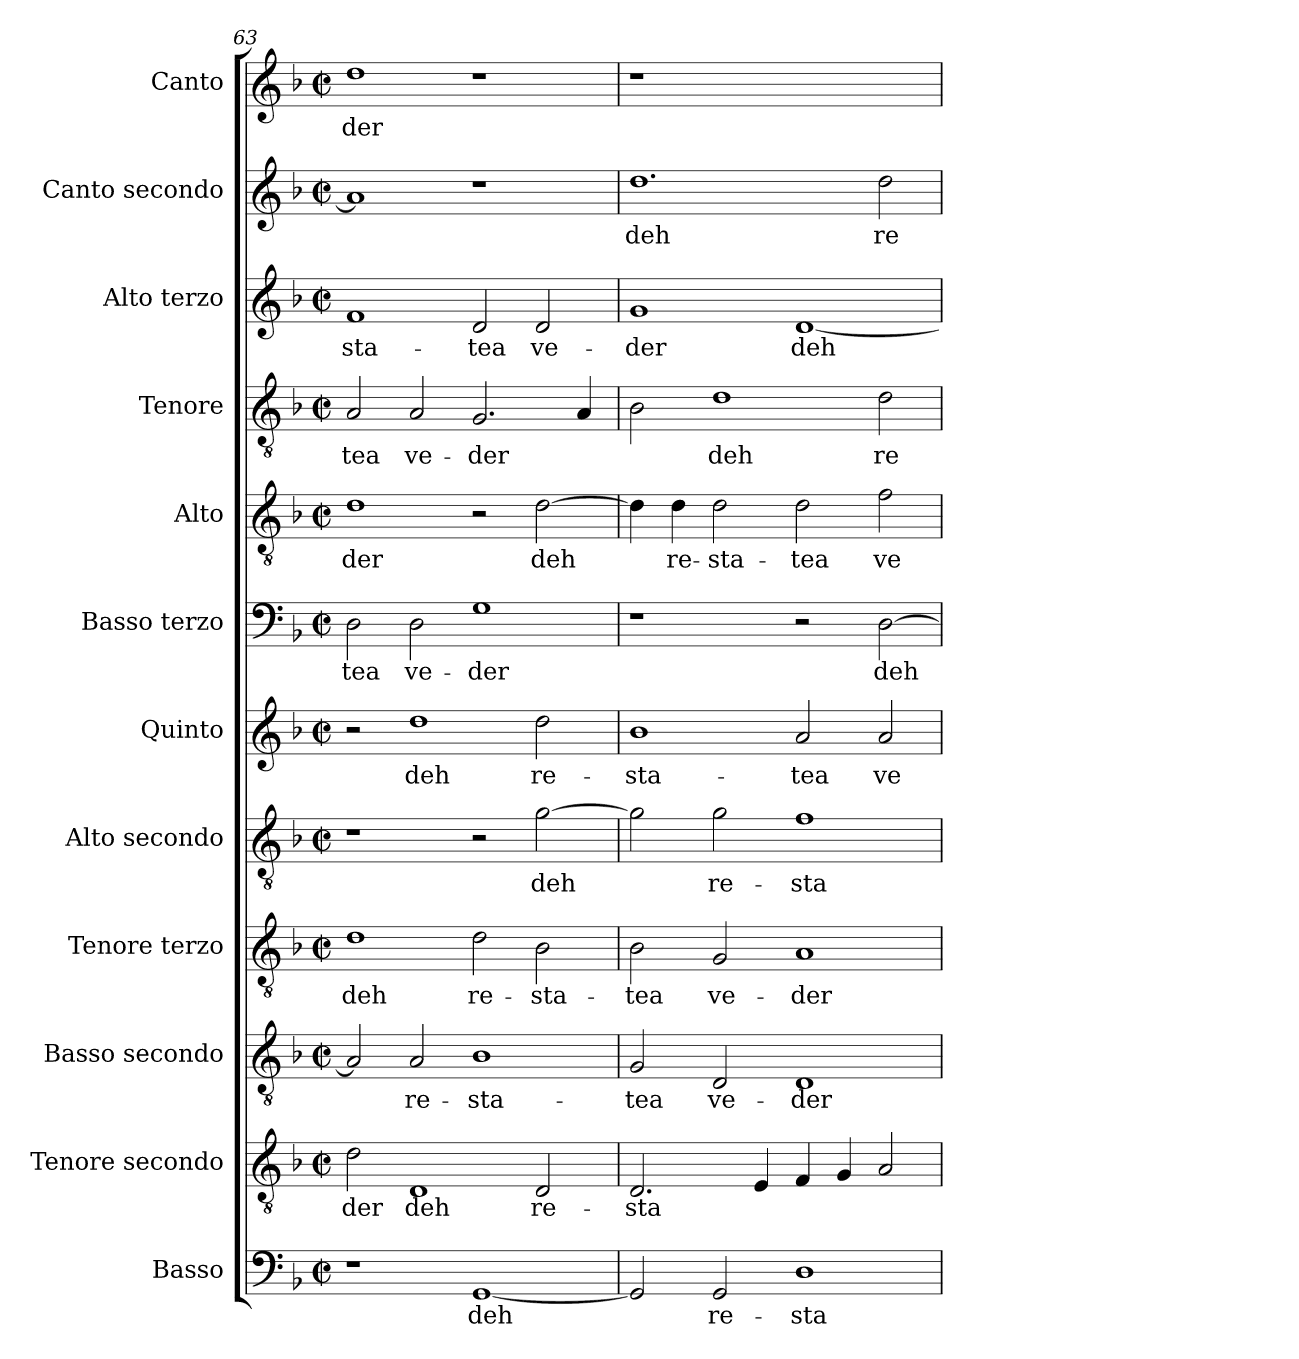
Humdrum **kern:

**kern	**text	**kern	**text	**kern	**text	**kern	**text	**kern	**text	**kern	**text	**kern	**text	**kern	**text	**kern	**text	**kern	**text	**kern	**text	**kern	**text
*part12	*part12	*part11	*part11	*part10	*part10	*part9	*part9	*part8	*part8	*part7	*part7	*part6	*part6	*part5	*part5	*part4	*part4	*part3	*part3	*part2	*part2	*part1	*part1
*staff12	*staff12	*staff11	*staff11	*staff10	*staff10	*staff9	*staff9	*staff8	*staff8	*staff7	*staff7	*staff6	*staff6	*staff5	*staff5	*staff4	*staff4	*staff3	*staff3	*staff2	*staff2	*staff1	*staff1
*I"Basso	*	*I"Tenore secondo	*	*I"Basso secondo	*	*I"Tenore terzo	*	*I"Alto secondo	*	*I"Quinto	*	*I"Basso terzo	*	*I"Alto	*	*I"Tenore	*	*I"Alto terzo	*	*I"Canto secondo	*	*I"Canto	*
*	*	*	*	*	*	*	*	*	*	*I'Q	*	*	*	*	*	*	*	*	*	*	*	*	*
!!LO:PB:g=z
*clefF4	*	*clefGv2	*	*clefGv2	*	*clefGv2	*	*clefGv2	*	*clefG2	*	*clefF4	*	*clefGv2	*	*clefGv2	*	*clefG2	*	*clefG2	*	*clefG2	*
*k[b-]	*	*k[b-]	*	*k[b-]	*	*k[b-]	*	*k[b-]	*	*k[b-]	*	*k[b-]	*	*k[b-]	*	*k[b-]	*	*k[b-]	*	*k[b-]	*	*k[b-]	*
*F:	*	*F:	*	*F:	*	*F:	*	*F:	*	*F:	*	*F:	*	*F:	*	*F:	*	*F:	*	*F:	*	*F:	*
*M2/2	*	*M2/2	*	*M2/2	*	*M2/2	*	*M2/2	*	*M2/2	*	*M2/2	*	*M2/2	*	*M2/2	*	*M2/2	*	*M2/2	*	*M2/2	*
*met(c|)	*	*met(c|)	*	*met(c|)	*	*met(c|)	*	*met(c|)	*	*met(c|)	*	*met(c|)	*	*met(c|)	*	*met(c|)	*	*met(c|)	*	*met(c|)	*	*met(c|)	*
=63	=63	=63	=63	=63	=63	=63	=63	=63	=63	=63	=63	=63	=63	=63	=63	=63	=63	=63	=63	=63	=63	=63	=63
!	!	!	!LO:LY:b:cj	!	!LO:LY:b:cj	!	!LO:LY:b:cj	!	!	!	!	!	!LO:LY:b:rj	!	!LO:LY:b:rj	!	!LO:LY:b:rj	!	!LO:LY:b:rj	!	!LO:LY:b:rj	!	!LO:LY:b:cj
1r	.	2d\	-der	2A/]	.	1d	deh	1r	.	2r	.	2D\	-tea	1d	-der	2A/	-tea	1f	-sta-	1a]	.	1dd	-der
!	!	!	!LO:LY:b:cj	!	!LO:LY:b:cj	!	!	!	!	!	!LO:LY:b:cj	!	!LO:LY:b:rj	!	!	!	!LO:LY:b:rj	!	!	!	!	!	!
.	.	1D	deh	2A/	re-	.	.	.	.	1dd	deh	2D\	ve-	.	.	2A/	ve-	.	.	.	.	.	.
!	!LO:LY:b:cj	!	!	!	!LO:LY:b:cj	!	!LO:LY:b:cj	!	!	!	!	!	!LO:LY:b:rj	!	!	!	!LO:LY:b:rj	!	!LO:LY:b:rj	!	!	!	!
[<1GG	deh	.	.	1B-	-sta-	2d\	re-	2r	.	.	.	1G	-der	2r	.	2.G/	-der	2d/	-tea	1r	.	1r	.
!	!	!	!LO:LY:b:cj	!	!	!	!LO:LY:b:cj	!	!LO:LY:b:cj	!	!LO:LY:b:cj	!	!	!	!LO:LY:b:rj	!	!	!	!LO:LY:b:rj	!	!	!	!
.	.	2D/	re-	.	.	2B-\	-sta-	[>2g\	deh	2dd\	re-	.	.	[>2d\	deh	.	.	2d/	ve-	.	.	.	.
!	!	!	!	!	!	!	!	!	!	!	!	!	!	!	!	!	!LO:LY:b:rj	!	!	!	!	!	!
.	.	.	.	.	.	.	.	.	.	.	.	.	.	.	.	4A/	.	.	.	.	.	.	.
=64	=64	=64	=64	=64	=64	=64	=64	=64	=64	=64	=64	=64	=64	=64	=64	=64	=64	=64	=64	=64	=64	=64	=64
!	!LO:LY:b:cj	!	!LO:LY:b:cj	!	!LO:LY:b:cj	!	!LO:LY:b:cj	!	!LO:LY:b:cj	!	!LO:LY:b:cj	!	!	!	!LO:LY:b:rj	!	!LO:LY:b:rj	!	!LO:LY:b:rj	!	!LO:LY:b:rj	!	!
2GG/]	.	2.D/	-sta-	2G/	-tea	2B-\	-tea	2g\]	.	1b-	-sta-	1r	.	4d\]	.	2B-\	.	1g	-der	1.dd	deh	1r	.
!	!	!	!	!	!	!	!	!	!	!	!	!	!	!	!LO:LY:b:rj	!	!	!	!	!	!	!	!
.	.	.	.	.	.	.	.	.	.	.	.	.	.	4d\	re-	.	.	.	.	.	.	.	.
!	!LO:LY:b:cj	!	!	!	!LO:LY:b:cj	!	!LO:LY:b:cj	!	!LO:LY:b:cj	!	!	!	!	!	!LO:LY:b:rj	!	!LO:LY:b:rj	!	!	!	!	!	!
2GG/	re-	.	.	2D/	ve-	2G/	ve-	2g\	re-	.	.	.	.	2d\	-sta-	1d	deh	.	.	.	.	.	.
!	!	!	!LO:LY:b:cj	!	!	!	!	!	!	!	!	!	!	!	!	!	!	!	!	!	!	!	!
.	.	4E/	--	.	.	.	.	.	.	.	.	.	.	.	.	.	.	.	.	.	.	.	.
!	!LO:LY:b:cj	!	!LO:LY:b:cj	!	!LO:LY:b:cj	!	!LO:LY:b:cj	!	!LO:LY:b:cj	!	!LO:LY:b:cj	!	!	!	!LO:LY:b:rj	!	!	!	!LO:LY:b:rj	!	!	!	!
1D	-sta-	4F/	--	1D	-der	1A	-der	1f	-sta-	2a/	-tea	2r	.	2d\	-tea	.	.	[<1d	deh	.	.	1ryy	.
!	!	!	!LO:LY:b:cj	!	!	!	!	!	!	!	!	!	!	!	!	!	!	!	!	!	!	!	!
.	.	4G/	--	.	.	.	.	.	.	.	.	.	.	.	.	.	.	.	.	.	.	.	.
!	!	!	!LO:LY:b:cj	!	!	!	!	!	!	!	!LO:LY:b:cj	!	!LO:LY:b:rj	!	!LO:LY:b:rj	!	!LO:LY:b:rj	!	!	!	!LO:LY:b:rj	!	!
.	.	2A/	--	.	.	.	.	.	.	2a/	ve-	[>2D\	deh	2f\	ve-	2d\	re-	.	.	2dd\	re-	.	.
=	=	=	=	=	=	=	=	=	=	=	=	=	=	=	=	=	=	=	=	=	=	=	=
*-	*-	*-	*-	*-	*-	*-	*-	*-	*-	*-	*-	*-	*-	*-	*-	*-	*-	*-	*-	*-	*-	*-	*-
